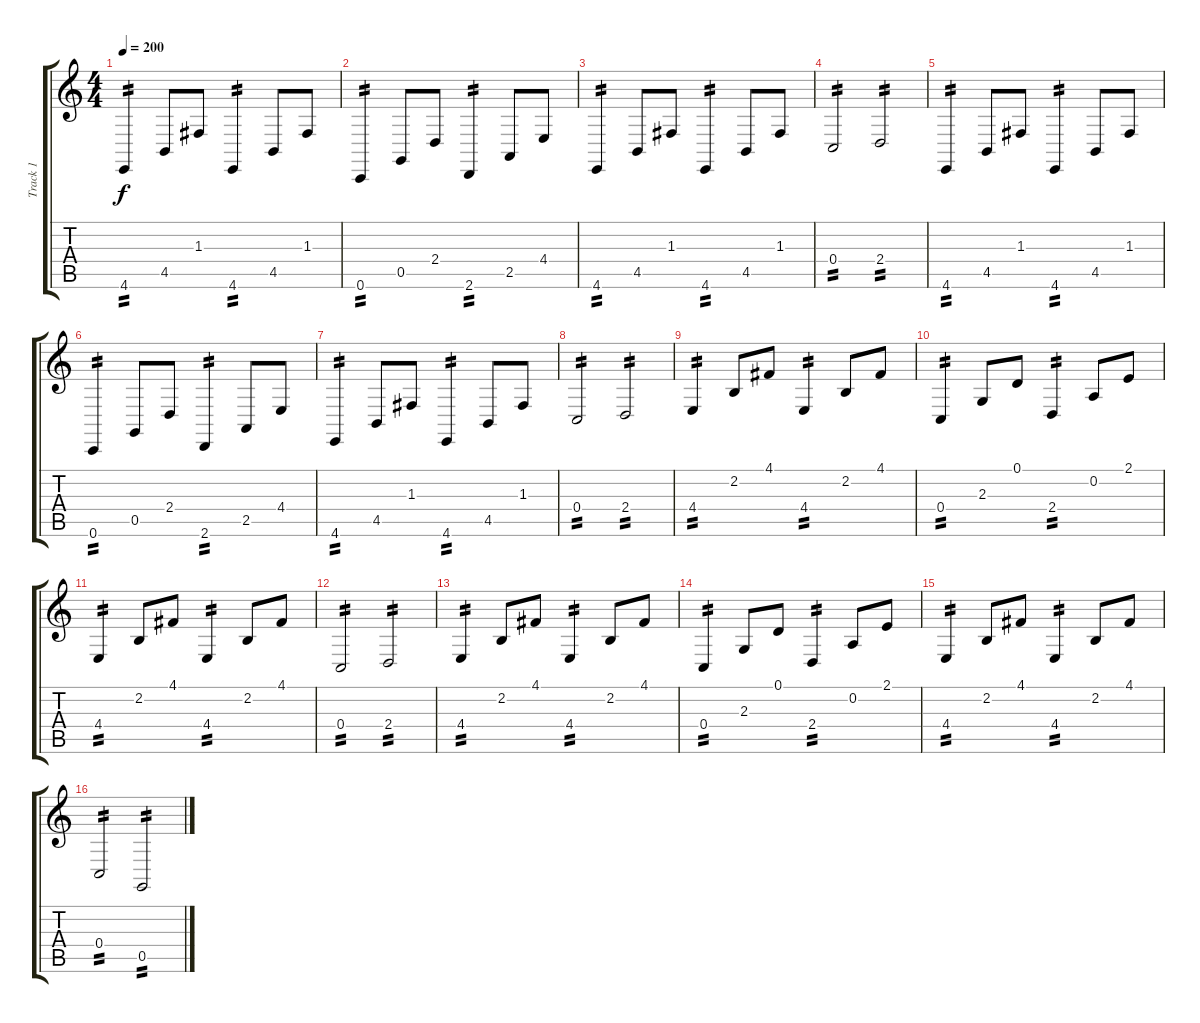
\track ("Track 1" "Track 1") {instrument lead8bassandlead}
\staff {score tabs}
\tuning (D4 A3 F3 C3 G2 C2) {hide}
\ts (4 4)
\tempo 200
\clef g2
\ks c
4.6.4{tp 2 dy f} 4.5.8 1.3.8 4.6.4{tp 2} 4.5.8 1.3.8 |
0.6.4{tp 2} 0.5.8 2.4.8 2.6.4{tp 2} 2.5.8 4.4.8 |
4.6.4{tp 2} 4.5.8 1.3.8 4.6.4{tp 2} 4.5.8 1.3.8 |
0.4.2{tp 2} 2.4.2{tp 2} |
4.6.4{tp 2} 4.5.8 1.3.8 4.6.4{tp 2} 4.5.8 1.3.8 |
0.6.4{tp 2} 0.5.8 2.4.8 2.6.4{tp 2} 2.5.8 4.4.8 |
4.6.4{tp 2} 4.5.8 1.3.8 4.6.4{tp 2} 4.5.8 1.3.8 |
0.4.2{tp 2} 2.4.2{tp 2} |
4.4.4{tp 2} 2.2.8 4.1.8 4.4.4{tp 2} 2.2.8 4.1.8 |
0.4.4{tp 2} 2.3.8 0.1.8 2.4.4{tp 2} 0.2.8 2.1.8 |
4.4.4{tp 2} 2.2.8 4.1.8 4.4.4{tp 2} 2.2.8 4.1.8 |
0.4.2{tp 2} 2.4.2{tp 2} |
4.4.4{tp 2} 2.2.8 4.1.8 4.4.4{tp 2} 2.2.8 4.1.8 |
0.4.4{tp 2} 2.3.8 0.1.8 2.4.4{tp 2} 0.2.8 2.1.8 |
4.4.4{tp 2} 2.2.8 4.1.8 4.4.4{tp 2} 2.2.8 4.1.8 |
0.4.2{tp 2} 0.5.2{tp 2}
